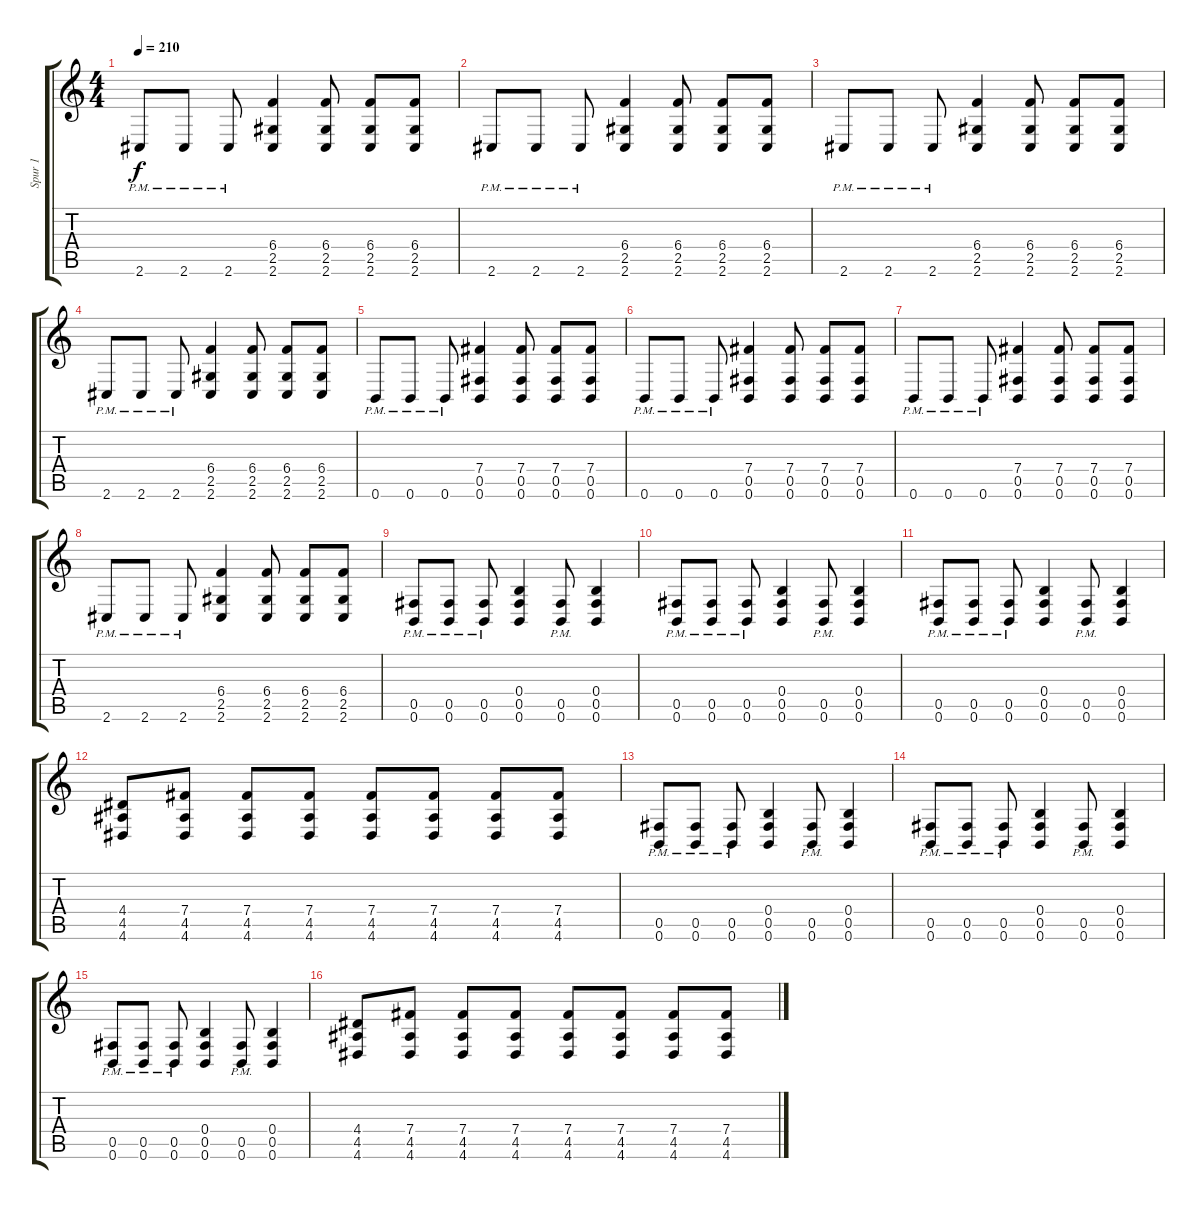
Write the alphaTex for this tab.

\track ("Spur 1" "Spur 1") {instrument distortionguitar}
\staff {score tabs}
\tuning (Db4 Ab3 E3 B2 Gb2 B1) {hide}
\ts (4 4)
\tempo 210
\clef g2
\ks c
2.6{pm}.8{dy f} 2.6{pm}.8 2.6{pm}.8 (6.4 2.5 2.6).4 (6.4 2.5 2.6).8 (6.4 2.5 2.6).8 (6.4 2.5 2.6).8 |
2.6{pm}.8 2.6{pm}.8 2.6{pm}.8 (6.4 2.5 2.6).4 (6.4 2.5 2.6).8 (6.4 2.5 2.6).8 (6.4 2.5 2.6).8 |
2.6{pm}.8 2.6{pm}.8 2.6{pm}.8 (6.4 2.5 2.6).4 (6.4 2.5 2.6).8 (6.4 2.5 2.6).8 (6.4 2.5 2.6).8 |
2.6{pm}.8 2.6{pm}.8 2.6{pm}.8 (6.4 2.5 2.6).4 (6.4 2.5 2.6).8 (6.4 2.5 2.6).8 (6.4 2.5 2.6).8 |
0.6{pm}.8 0.6{pm}.8 0.6{pm}.8 (7.4 0.5 0.6).4 (7.4 0.5 0.6).8 (7.4 0.5 0.6).8 (7.4 0.5 0.6).8 |
0.6{pm}.8 0.6{pm}.8 0.6{pm}.8 (7.4 0.5 0.6).4 (7.4 0.5 0.6).8 (7.4 0.5 0.6).8 (7.4 0.5 0.6).8 |
0.6{pm}.8 0.6{pm}.8 0.6{pm}.8 (7.4 0.5 0.6).4 (7.4 0.5 0.6).8 (7.4 0.5 0.6).8 (7.4 0.5 0.6).8 |
2.6{pm}.8 2.6{pm}.8 2.6{pm}.8 (6.4 2.5 2.6).4 (6.4 2.5 2.6).8 (6.4 2.5 2.6).8 (6.4 2.5 2.6).8 |
(0.5{pm} 0.6{pm}).8 (0.5{pm} 0.6{pm}).8 (0.5{pm} 0.6{pm}).8 (0.4 0.5 0.6).4 (0.5{pm} 0.6{pm}).8 (0.4 0.5 0.6).4 |
(0.5{pm} 0.6{pm}).8 (0.5{pm} 0.6{pm}).8 (0.5{pm} 0.6{pm}).8 (0.4 0.5 0.6).4 (0.5{pm} 0.6{pm}).8 (0.4 0.5 0.6).4 |
(0.5{pm} 0.6{pm}).8 (0.5{pm} 0.6{pm}).8 (0.5{pm} 0.6{pm}).8 (0.4 0.5 0.6).4 (0.5{pm} 0.6{pm}).8 (0.4 0.5 0.6).4 |
(4.4 4.5 4.6).8 (7.4 4.5 4.6).8 (7.4 4.5 4.6).8 (7.4 4.5 4.6).8 (7.4 4.5 4.6).8 (7.4 4.5 4.6).8 (7.4 4.5 4.6).8 (7.4 4.5 4.6).8 |
(0.5{pm} 0.6{pm}).8 (0.5{pm} 0.6{pm}).8 (0.5{pm} 0.6{pm}).8 (0.4 0.5 0.6).4 (0.5{pm} 0.6{pm}).8 (0.4 0.5 0.6).4 |
(0.5{pm} 0.6{pm}).8 (0.5{pm} 0.6{pm}).8 (0.5{pm} 0.6{pm}).8 (0.4 0.5 0.6).4 (0.5{pm} 0.6{pm}).8 (0.4 0.5 0.6).4 |
(0.5{pm} 0.6{pm}).8 (0.5{pm} 0.6{pm}).8 (0.5{pm} 0.6{pm}).8 (0.4 0.5 0.6).4 (0.5{pm} 0.6{pm}).8 (0.4 0.5 0.6).4 |
(4.4 4.5 4.6).8 (7.4 4.5 4.6).8 (7.4 4.5 4.6).8 (7.4 4.5 4.6).8 (7.4 4.5 4.6).8 (7.4 4.5 4.6).8 (7.4 4.5 4.6).8 (7.4 4.5 4.6).8
